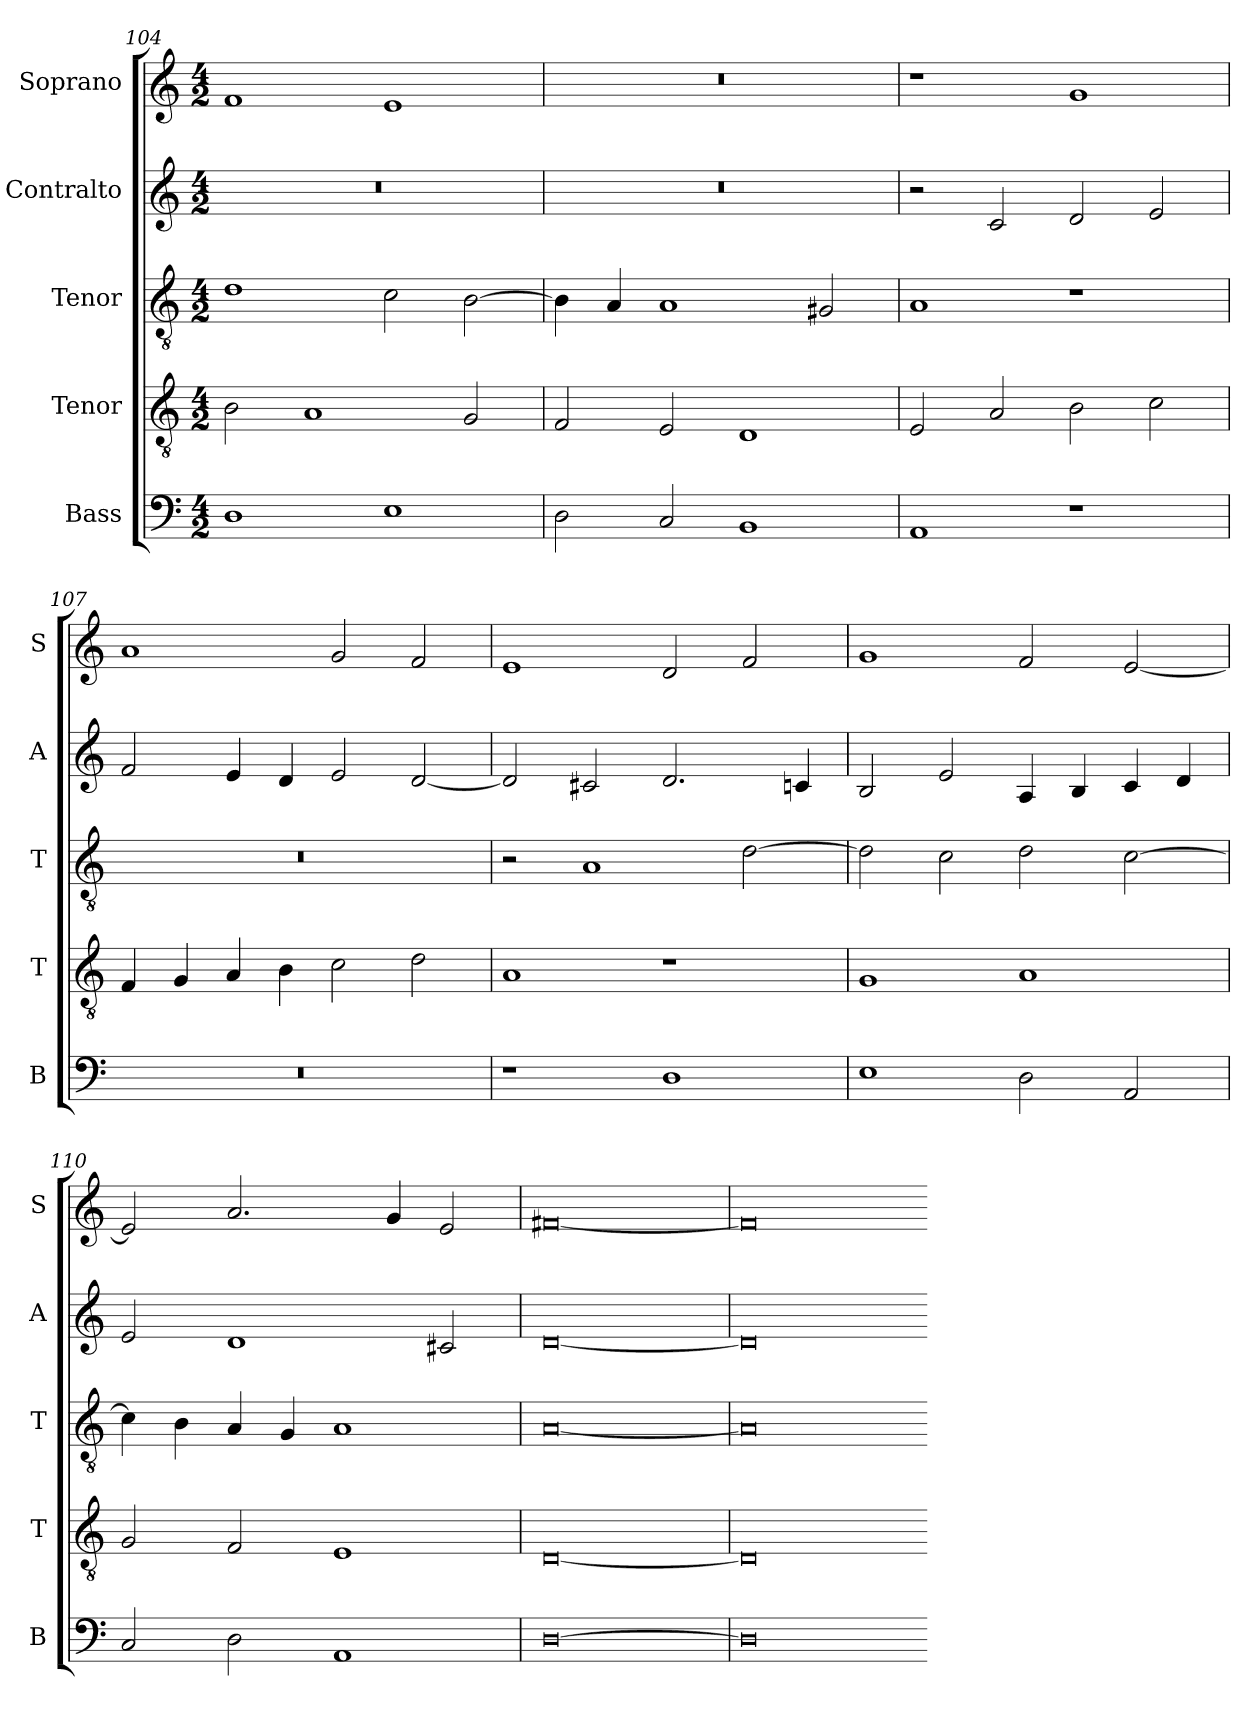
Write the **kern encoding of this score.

**kern	**kern	**kern	**kern	**kern
*part5	*part4	*part3	*part2	*part1
*staff5	*staff4	*staff3	*staff2	*staff1
*I"Bass	*I"Tenor	*I"Tenor	*I"Contralto	*I"Soprano
*I'B	*I'T	*I'T	*I'A	*I'S
*clefF4	*clefGv2	*clefGv2	*clefG2	*clefG2
*k[]	*k[]	*k[]	*k[]	*k[]
*D:dor	*D:dor	*D:dor	*D:dor	*D:dor
*M4/2	*M4/2	*M4/2	*M4/2	*M4/2
=104	=104	=104	=104	=104
1D	2B	1d	0r	1f
.	1A	.	.	.
1E	.	2c	.	1e
.	2G	[2B	.	.
=105	=105	=105	=105	=105
2D	2F	4B]	0r	0r
.	.	4A	.	.
2C	2E	1A	.	.
1BB	1D	.	.	.
.	.	2G#X	.	.
=106	=106	=106	=106	=106
1AA	2E	1A	2r	1r
.	2A	.	2c	.
1r	2B	1r	2d	1g
.	2c	.	2e	.
=107	=107	=107	=107	=107
0r	4F	0r	2f	1a
.	4G	.	.	.
.	4A	.	4e	.
.	4B	.	4d	.
.	2c	.	2e	2g
.	2d	.	[2d	2f
=108	=108	=108	=108	=108
1r	1A	2r	2d]	1e
.	.	1A	2c#X	.
1D	1r	.	2.d	2d
.	.	[2d	.	2f
.	.	.	4cn	.
=109	=109	=109	=109	=109
1E	1G	2d]	2B	1g
.	.	2c	2e	.
2D	1A	2d	4A	2f
.	.	.	4B	.
2AA	.	[2c	4c	[2e
.	.	.	4d	.
=110	=110	=110	=110	=110
2C	2G	4c]	2e	2e]
.	.	4B	.	.
2D	2F	4A	1d	2.a
.	.	4G	.	.
1AA	1E	1A	.	.
.	.	.	.	4g
.	.	.	2c#X	2e
=111	=111	=111	=111	=111
[0D	[0D	[0A	[0d	[0f#X
=112	=112	=112	=112	=112
0D]	0D]	0A]	0d]	0f#]
=-	=-	=-	=-	=-
*-	*-	*-	*-	*-
